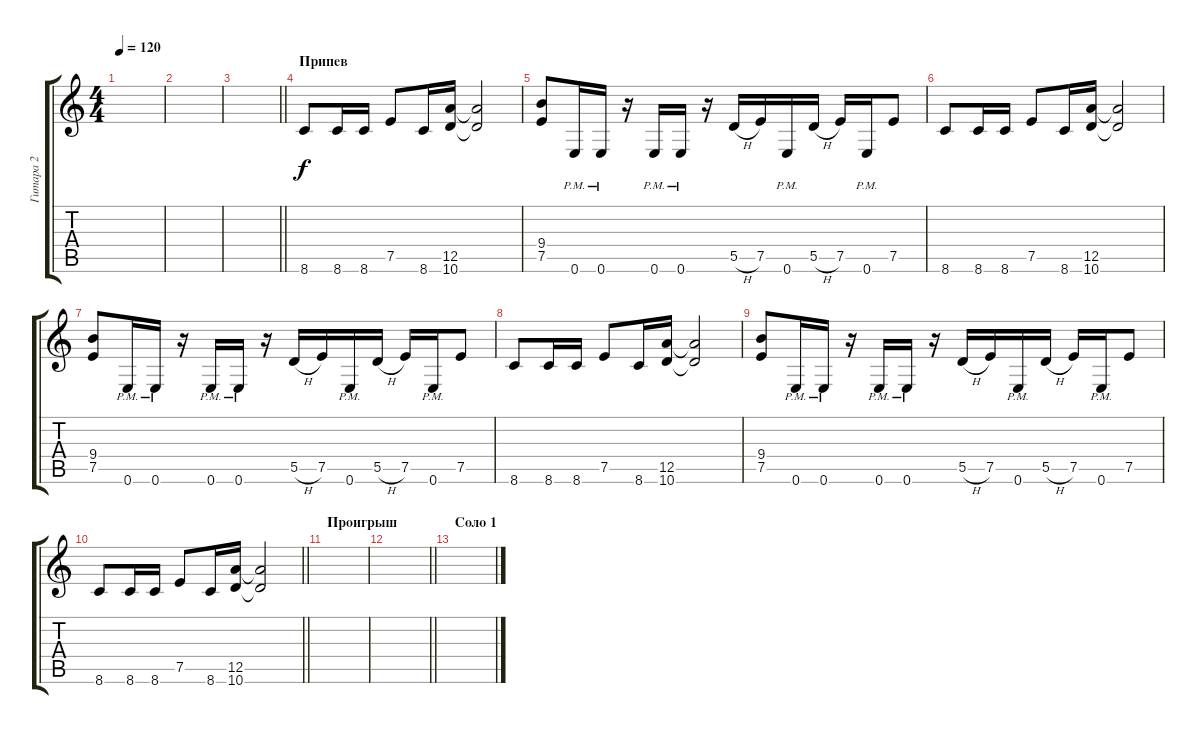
\track ("Гитара 2" "Гитара 2") {instrument distortionguitar}
\staff {score tabs}
\tuning (E4 B3 G3 D3 A2 E2) {hide}
\ts (4 4)
\tempo 120
\clef g2
\ks c
|
|
\barLineRight lightlight
|
\section ("" "Припев")
8.6.8 8.6.16 8.6.16 7.5.8 8.6.16 (12.5 10.6).16 (12.5{t} 10.6{t}).2 |
(9.4 7.5).8 0.6{pm}.16 0.6{pm}.16 r.16 0.6{pm}.16 0.6{pm}.16 r.16 5.5{h}.16 7.5.16 0.6{pm}.16 5.5{h}.16 7.5.16 0.6{pm}.16 7.5.8 |
8.6.8 8.6.16 8.6.16 7.5.8 8.6.16 (12.5 10.6).16 (12.5{t} 10.6{t}).2 |
(9.4 7.5).8 0.6{pm}.16 0.6{pm}.16 r.16 0.6{pm}.16 0.6{pm}.16 r.16 5.5{h}.16 7.5.16 0.6{pm}.16 5.5{h}.16 7.5.16 0.6{pm}.16 7.5.8 |
8.6.8 8.6.16 8.6.16 7.5.8 8.6.16 (12.5 10.6).16 (12.5{t} 10.6{t}).2 |
(9.4 7.5).8 0.6{pm}.16 0.6{pm}.16 r.16 0.6{pm}.16 0.6{pm}.16 r.16 5.5{h}.16 7.5.16 0.6{pm}.16 5.5{h}.16 7.5.16 0.6{pm}.16 7.5.8 |
\barLineRight lightlight
8.6.8 8.6.16 8.6.16 7.5.8 8.6.16 (12.5 10.6).16 (12.5{t} 10.6{t}).2 |
\section ("" "Проигрыш")
|
\barLineRight lightlight
|
\section ("" "Соло 1")
